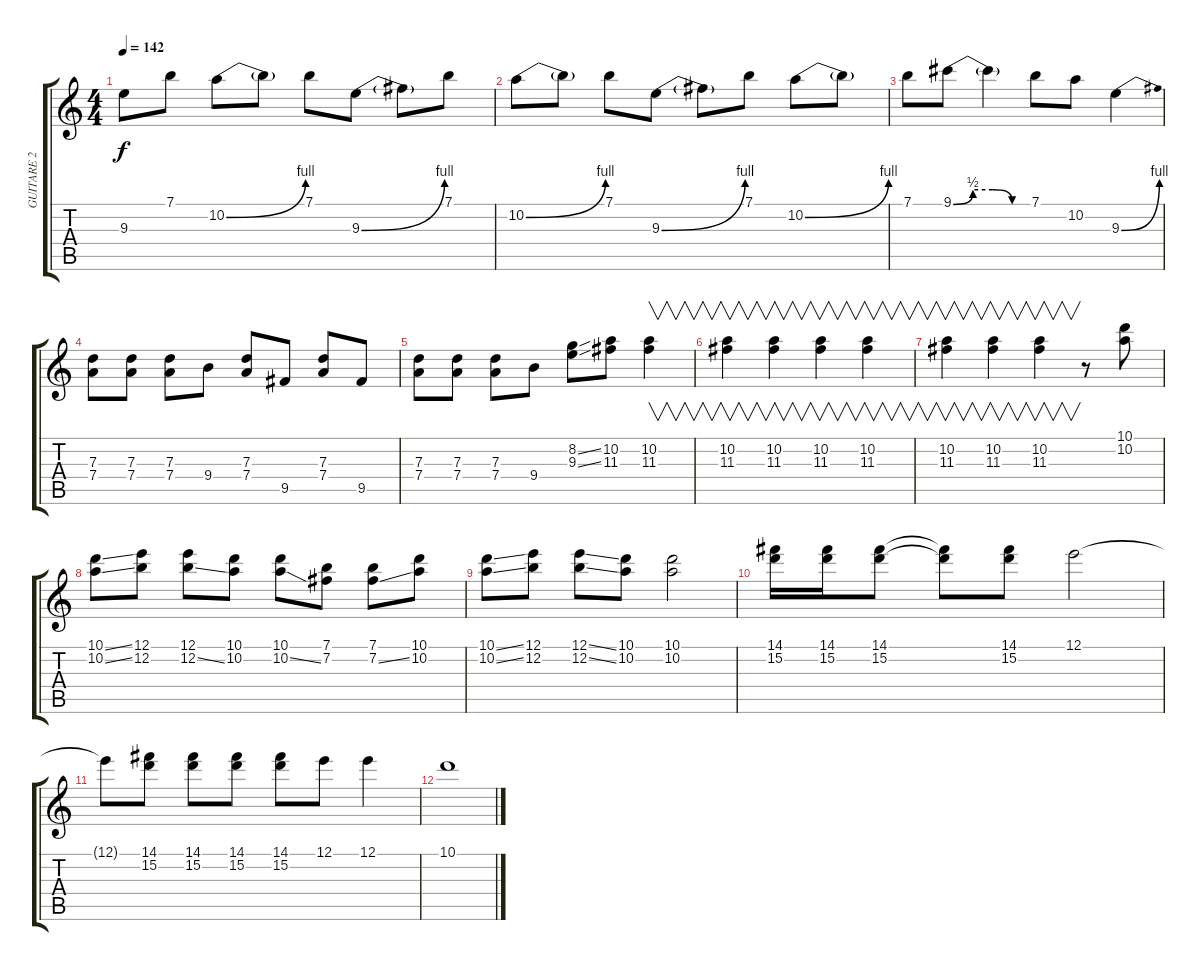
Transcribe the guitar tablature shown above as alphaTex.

\track ("GUITARE 2" "GUITARE 2") {instrument overdrivenguitar}
\staff {score tabs}
\tuning (E4 B3 G3 D3 A2 E2) {hide}
\ts (4 4)
\tempo 142
\clef g2
\ks c
9.3{t}.8{dy f} 7.1.8 10.2{be (bend 0 0 60 4)}.8 10.2{t}.8 7.1.8 9.3{be (bend 0 0 60 4)}.8 9.3{t}.8 7.1.8 |
10.2{be (bend 0 0 60 4)}.8 10.2{t}.8 7.1.8 9.3{be (bend 0 0 60 4)}.8 9.3{t}.8 7.1.8 10.2{be (bend 0 0 60 4)}.8 10.2{t}.8 |
7.1.8 9.1{be (custom 0 0 15 2 30 2 45 0 60 0)}.8 9.1{t}.4 7.1.8 10.2.8 9.3{be (bend 0 0 60 4)}.4 |
(7.3 7.4).8 (7.3 7.4).8 (7.3 7.4).8 9.4.8 (7.3 7.4).8 9.5.8 (7.3 7.4).8 9.5.8 |
(7.3 7.4).8 (7.3 7.4).8 (7.3 7.4).8 9.4.8 (8.2{ss} 9.3{ss}).8 (10.2 11.3).8 (10.2 11.3).4{v} |
(10.2 11.3).4{v} (10.2 11.3).4{v} (10.2 11.3).4{v} (10.2 11.3).4{v} |
(10.2 11.3).4{v} (10.2 11.3).4{v} (10.2 11.3).4{v} r.8 (10.1 10.2).8 |
(10.1{ss} 10.2{ss}).8 (12.1 12.2).8 (12.1 12.2{ss}).8 (10.1 10.2).8 (10.1 10.2{ss}).8 (7.1 7.2).8 (7.1 7.2{ss}).8 (10.1 10.2).8 |
(10.1{ss} 10.2{ss}).8 (12.1 12.2).8 (12.1{ss} 12.2{ss}).8 (10.1 10.2).8 (10.1 10.2).2 |
(14.1 15.2).16 (14.1 15.2).16 (14.1 15.2).8 (14.1{t} 15.2{t}).8 (14.1 15.2).8 12.1.2 |
12.1{t}.8 (14.1 15.2).8 (14.1 15.2).8 (14.1 15.2).8 (14.1 15.2).8 12.1.8 12.1.4 |
10.1.1
